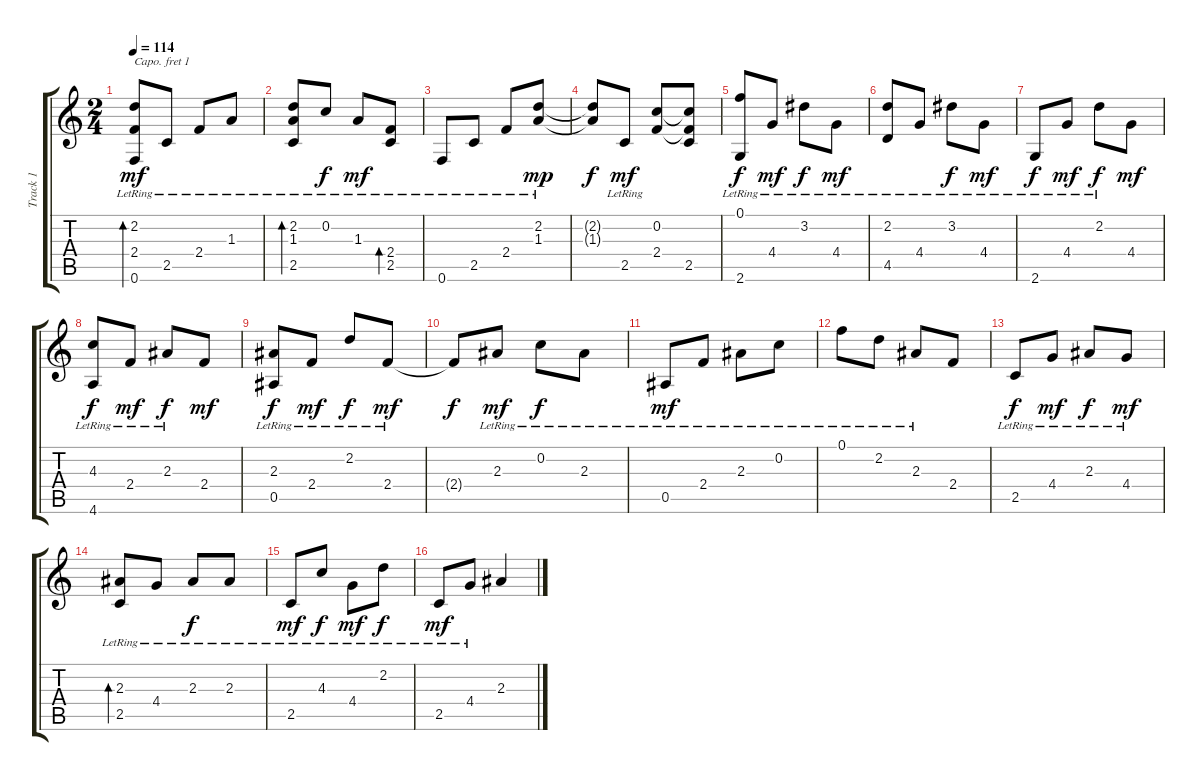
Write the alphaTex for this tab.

\track ("Track 1" "Track 1") {instrument acousticguitarsteel}
\staff {score tabs}
\capo 1
\tuning (E4 B3 G3 D3 A2 E2) {hide}
\ts (2 4)
\tempo 114
\clef g2
\ks c
(2.2{lr} 2.4 0.6{lr}).8{bd 60 dy mf} 2.5{lr}.8 2.4{lr}.8 1.3{lr}.8 |
(2.2{lr} 1.3{lr} 2.5{lr}).8{bd 60} 0.2{lr}.8{dy f} 1.3{lr}.8{dy mf} (2.4{lr} 2.5{lr}).8{bd 60} |
0.6{lr}.8 2.5{lr}.8 2.4{lr}.8 (2.2{lr} 1.3{lr}).8{dy mp} |
(2.2{t} 1.3{t}).8{dy f} 2.5{lr}.8{dy mf} (0.2 2.4).8 (0.2{t} 2.4{t} 2.5).8 |
(0.1{lr} 2.6{lr}).8{dy f} 4.4{lr}.8{dy mf} 3.2{lr}.8{dy f} 4.4{lr}.8{dy mf} |
(2.2{lr} 4.5{lr}).8 4.4{lr}.8 3.2{lr}.8{dy f} 4.4{lr}.8{dy mf} |
2.6{lr}.8{dy f} 4.4{lr}.8{dy mf} 2.2{lr}.8{dy f} 4.4.8{dy mf} |
(4.3{lr} 4.6{lr}).8{dy f} 2.4{lr}.8{dy mf} 2.3{lr}.8{dy f} 2.4.8{dy mf} |
(2.3{lr} 0.5{lr}).8{dy f} 2.4{lr}.8{dy mf} 2.2{lr}.8{dy f} 2.4{lr}.8{dy mf} |
2.4{t}.8{dy f} 2.3{lr}.8{dy mf} 0.2{lr}.8{dy f} 2.3{lr}.8 |
0.5{lr}.8{dy mf} 2.4{lr}.8 2.3{lr}.8 0.2{lr}.8 |
0.1{lr}.8 2.2{lr}.8 2.3{lr}.8 2.4.8 |
2.5{lr}.8{dy f} 4.4{lr}.8{dy mf} 2.3{lr}.8{dy f} 4.4{lr}.8{dy mf} |
(2.3{lr} 2.5{lr}).8{bd 60} 4.4{lr}.8 2.3{lr}.8{dy f} 2.3{lr}.8 |
2.5{lr}.8{dy mf} 4.3{lr}.8{dy f} 4.4{lr}.8{dy mf} 2.2{lr}.8{dy f} |
2.5{lr}.8{dy mf} 4.4{lr}.8 2.3.4
